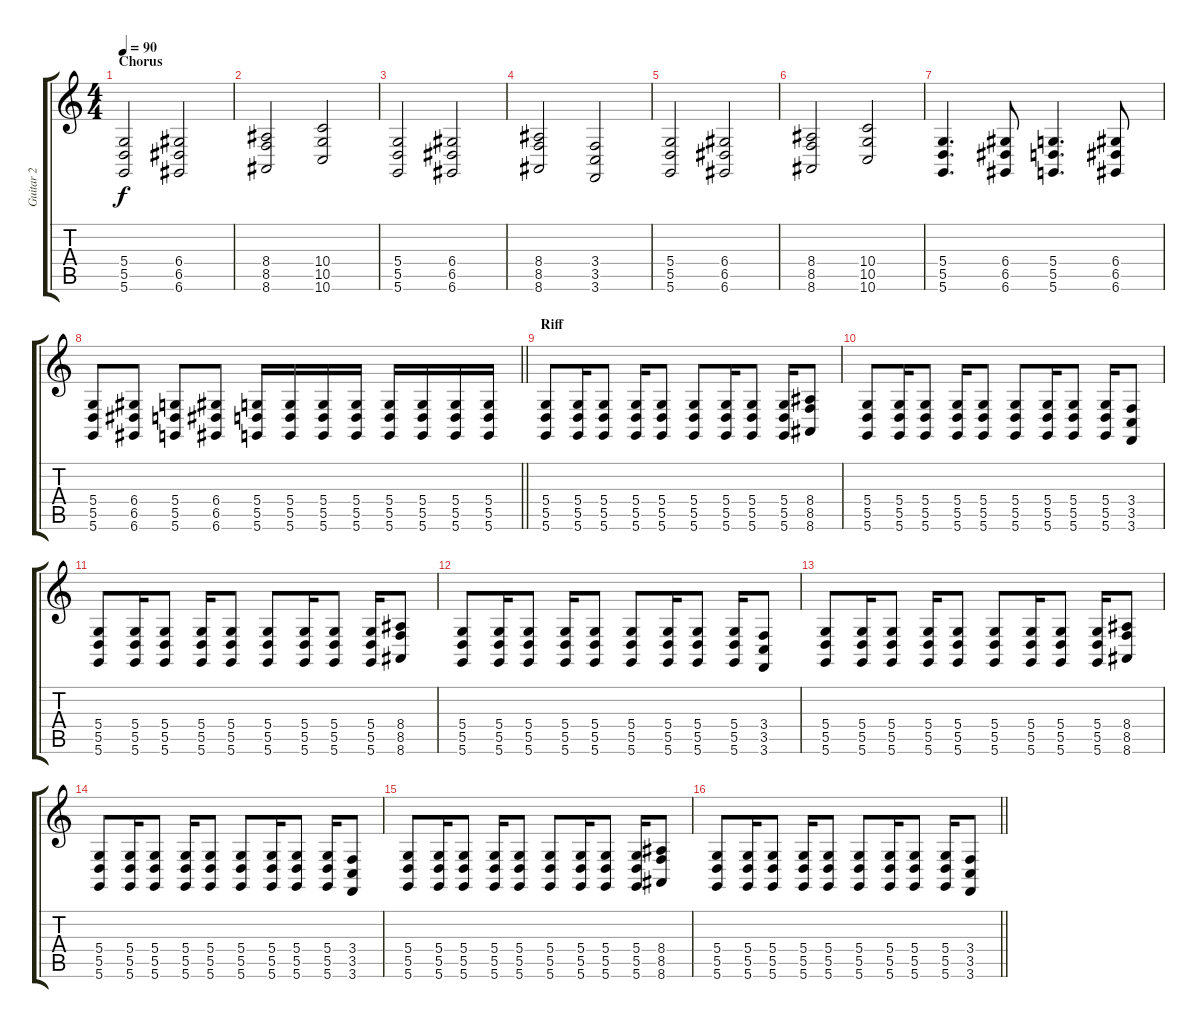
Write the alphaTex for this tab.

\track ("Guitar 2" "Guitar 2") {instrument lead2sawtooth}
\staff {score tabs}
\tuning (E4 B3 G3 D3 A2 D2) {hide}
\ts (4 4)
\section ("" "Chorus")
\tempo 90
\clef g2
\ks c
(5.4 5.5 5.6).2{dy f} (6.4 6.5 6.6).2 |
(8.4 8.5 8.6).2 (10.4 10.5 10.6).2 |
(5.4 5.5 5.6).2 (6.4 6.5 6.6).2 |
(8.4 8.5 8.6).2 (3.4 3.5 3.6).2 |
(5.4 5.5 5.6).2 (6.4 6.5 6.6).2 |
(8.4 8.5 8.6).2 (10.4 10.5 10.6).2 |
(5.4 5.5 5.6).4{d} (6.4 6.5 6.6).8 (5.4 5.5 5.6).4{d} (6.4 6.5 6.6).8 |
\barLineRight lightlight
(5.4 5.5 5.6).8 (6.4 6.5 6.6).8 (5.4 5.5 5.6).8 (6.4 6.5 6.6).8 (5.4 5.5 5.6).16 (5.4 5.5 5.6).16 (5.4 5.5 5.6).16 (5.4 5.5 5.6).16 (5.4 5.5 5.6).16 (5.4 5.5 5.6).16 (5.4 5.5 5.6).16 (5.4 5.5 5.6).16 |
\section ("" "Riff")
(5.4 5.5 5.6).8 (5.4 5.5 5.6).16 (5.4 5.5 5.6).8 (5.4 5.5 5.6).16 (5.4 5.5 5.6).8 (5.4 5.5 5.6).8 (5.4 5.5 5.6).16 (5.4 5.5 5.6).8 (5.4 5.5 5.6).16 (8.4 8.5 8.6).8 |
(5.4 5.5 5.6).8 (5.4 5.5 5.6).16 (5.4 5.5 5.6).8 (5.4 5.5 5.6).16 (5.4 5.5 5.6).8 (5.4 5.5 5.6).8 (5.4 5.5 5.6).16 (5.4 5.5 5.6).8 (5.4 5.5 5.6).16 (3.4 3.5 3.6).8 |
(5.4 5.5 5.6).8 (5.4 5.5 5.6).16 (5.4 5.5 5.6).8 (5.4 5.5 5.6).16 (5.4 5.5 5.6).8 (5.4 5.5 5.6).8 (5.4 5.5 5.6).16 (5.4 5.5 5.6).8 (5.4 5.5 5.6).16 (8.4 8.5 8.6).8 |
(5.4 5.5 5.6).8 (5.4 5.5 5.6).16 (5.4 5.5 5.6).8 (5.4 5.5 5.6).16 (5.4 5.5 5.6).8 (5.4 5.5 5.6).8 (5.4 5.5 5.6).16 (5.4 5.5 5.6).8 (5.4 5.5 5.6).16 (3.4 3.5 3.6).8 |
(5.4 5.5 5.6).8 (5.4 5.5 5.6).16 (5.4 5.5 5.6).8 (5.4 5.5 5.6).16 (5.4 5.5 5.6).8 (5.4 5.5 5.6).8 (5.4 5.5 5.6).16 (5.4 5.5 5.6).8 (5.4 5.5 5.6).16 (8.4 8.5 8.6).8 |
(5.4 5.5 5.6).8 (5.4 5.5 5.6).16 (5.4 5.5 5.6).8 (5.4 5.5 5.6).16 (5.4 5.5 5.6).8 (5.4 5.5 5.6).8 (5.4 5.5 5.6).16 (5.4 5.5 5.6).8 (5.4 5.5 5.6).16 (3.4 3.5 3.6).8 |
(5.4 5.5 5.6).8 (5.4 5.5 5.6).16 (5.4 5.5 5.6).8 (5.4 5.5 5.6).16 (5.4 5.5 5.6).8 (5.4 5.5 5.6).8 (5.4 5.5 5.6).16 (5.4 5.5 5.6).8 (5.4 5.5 5.6).16 (8.4 8.5 8.6).8 |
\barLineRight lightlight
(5.4 5.5 5.6).8 (5.4 5.5 5.6).16 (5.4 5.5 5.6).8 (5.4 5.5 5.6).16 (5.4 5.5 5.6).8 (5.4 5.5 5.6).8 (5.4 5.5 5.6).16 (5.4 5.5 5.6).8 (5.4 5.5 5.6).16 (3.4 3.5 3.6).8
